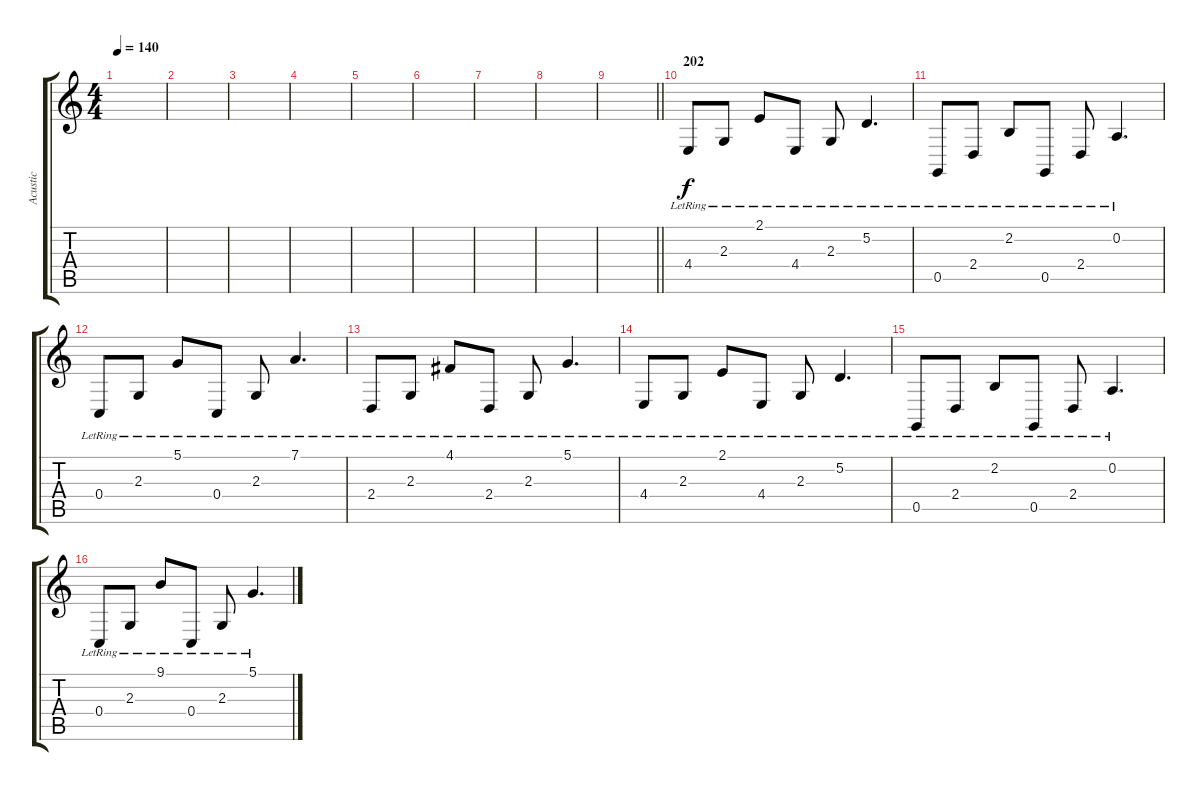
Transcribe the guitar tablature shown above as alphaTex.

\track ("Acustic" "Acustic") {instrument viola}
\staff {score tabs}
\tuning (D4 A3 F3 C3 G2 C2) {hide}
\ts (4 4)
\tempo 140
\clef g2
\ks c
|
|
|
|
|
|
|
|
\barLineRight lightlight
|
\section ("" "202")
4.4{lr}.8 2.3{lr}.8 2.1{lr}.8 4.4{lr}.8 2.3{lr}.8 5.2{lr}.4{d} |
0.5{lr}.8 2.4{lr}.8 2.2{lr}.8 0.5{lr}.8 2.4{lr}.8 0.2{lr}.4{d} |
0.4{lr}.8 2.3{lr}.8 5.1{lr}.8 0.4{lr}.8 2.3{lr}.8 7.1{lr}.4{d} |
2.4{lr}.8 2.3{lr}.8 4.1{lr}.8 2.4{lr}.8 2.3{lr}.8 5.1{lr}.4{d} |
4.4{lr}.8 2.3{lr}.8 2.1{lr}.8 4.4{lr}.8 2.3{lr}.8 5.2{lr}.4{d} |
0.5{lr}.8 2.4{lr}.8 2.2{lr}.8 0.5{lr}.8 2.4{lr}.8 0.2{lr}.4{d} |
0.4{lr}.8 2.3{lr}.8 9.1{lr}.8 0.4{lr}.8 2.3{lr}.8 5.1{lr}.4{d}
